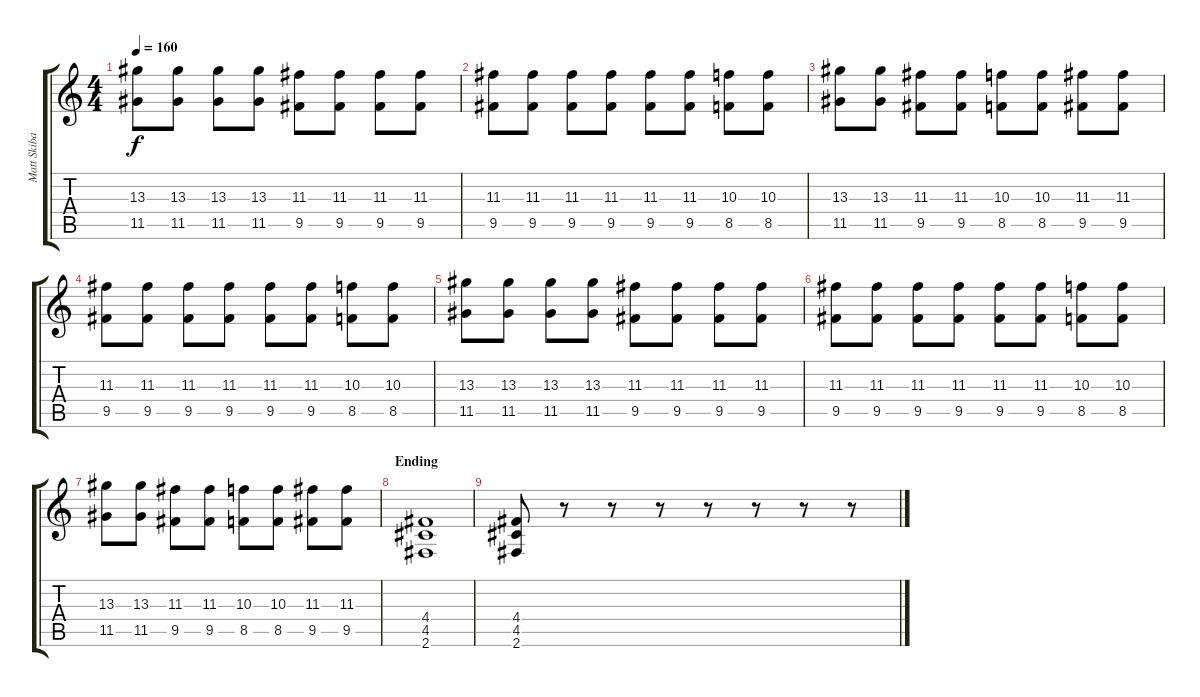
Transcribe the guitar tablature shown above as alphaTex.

\track ("Matt Skiba - Guitar 1" "Matt Skiba") {instrument distortionguitar}
\staff {score tabs}
\tuning (E4 B3 G3 D3 A2 E2) {hide}
\ts (4 4)
\tempo 160
\clef g2
\ks c
(13.3 11.5).8{dy f} (13.3 11.5).8 (13.3 11.5).8 (13.3 11.5).8 (11.3 9.5).8 (11.3 9.5).8 (11.3 9.5).8 (11.3 9.5).8 |
(11.3 9.5).8 (11.3 9.5).8 (11.3 9.5).8 (11.3 9.5).8 (11.3 9.5).8 (11.3 9.5).8 (10.3 8.5).8 (10.3 8.5).8 |
(13.3 11.5).8 (13.3 11.5).8 (11.3 9.5).8 (11.3 9.5).8 (10.3 8.5).8 (10.3 8.5).8 (11.3 9.5).8 (11.3 9.5).8 |
(11.3 9.5).8 (11.3 9.5).8 (11.3 9.5).8 (11.3 9.5).8 (11.3 9.5).8 (11.3 9.5).8 (10.3 8.5).8 (10.3 8.5).8 |
(13.3 11.5).8 (13.3 11.5).8 (13.3 11.5).8 (13.3 11.5).8 (11.3 9.5).8 (11.3 9.5).8 (11.3 9.5).8 (11.3 9.5).8 |
(11.3 9.5).8 (11.3 9.5).8 (11.3 9.5).8 (11.3 9.5).8 (11.3 9.5).8 (11.3 9.5).8 (10.3 8.5).8 (10.3 8.5).8 |
(13.3 11.5).8 (13.3 11.5).8 (11.3 9.5).8 (11.3 9.5).8 (10.3 8.5).8 (10.3 8.5).8 (11.3 9.5).8 (11.3 9.5).8 |
\section ("" "Ending")
(4.4 4.5 2.6).1 |
(4.4 4.5 2.6).8 r.8 r.8 r.8 r.8 r.8 r.8 r.8
